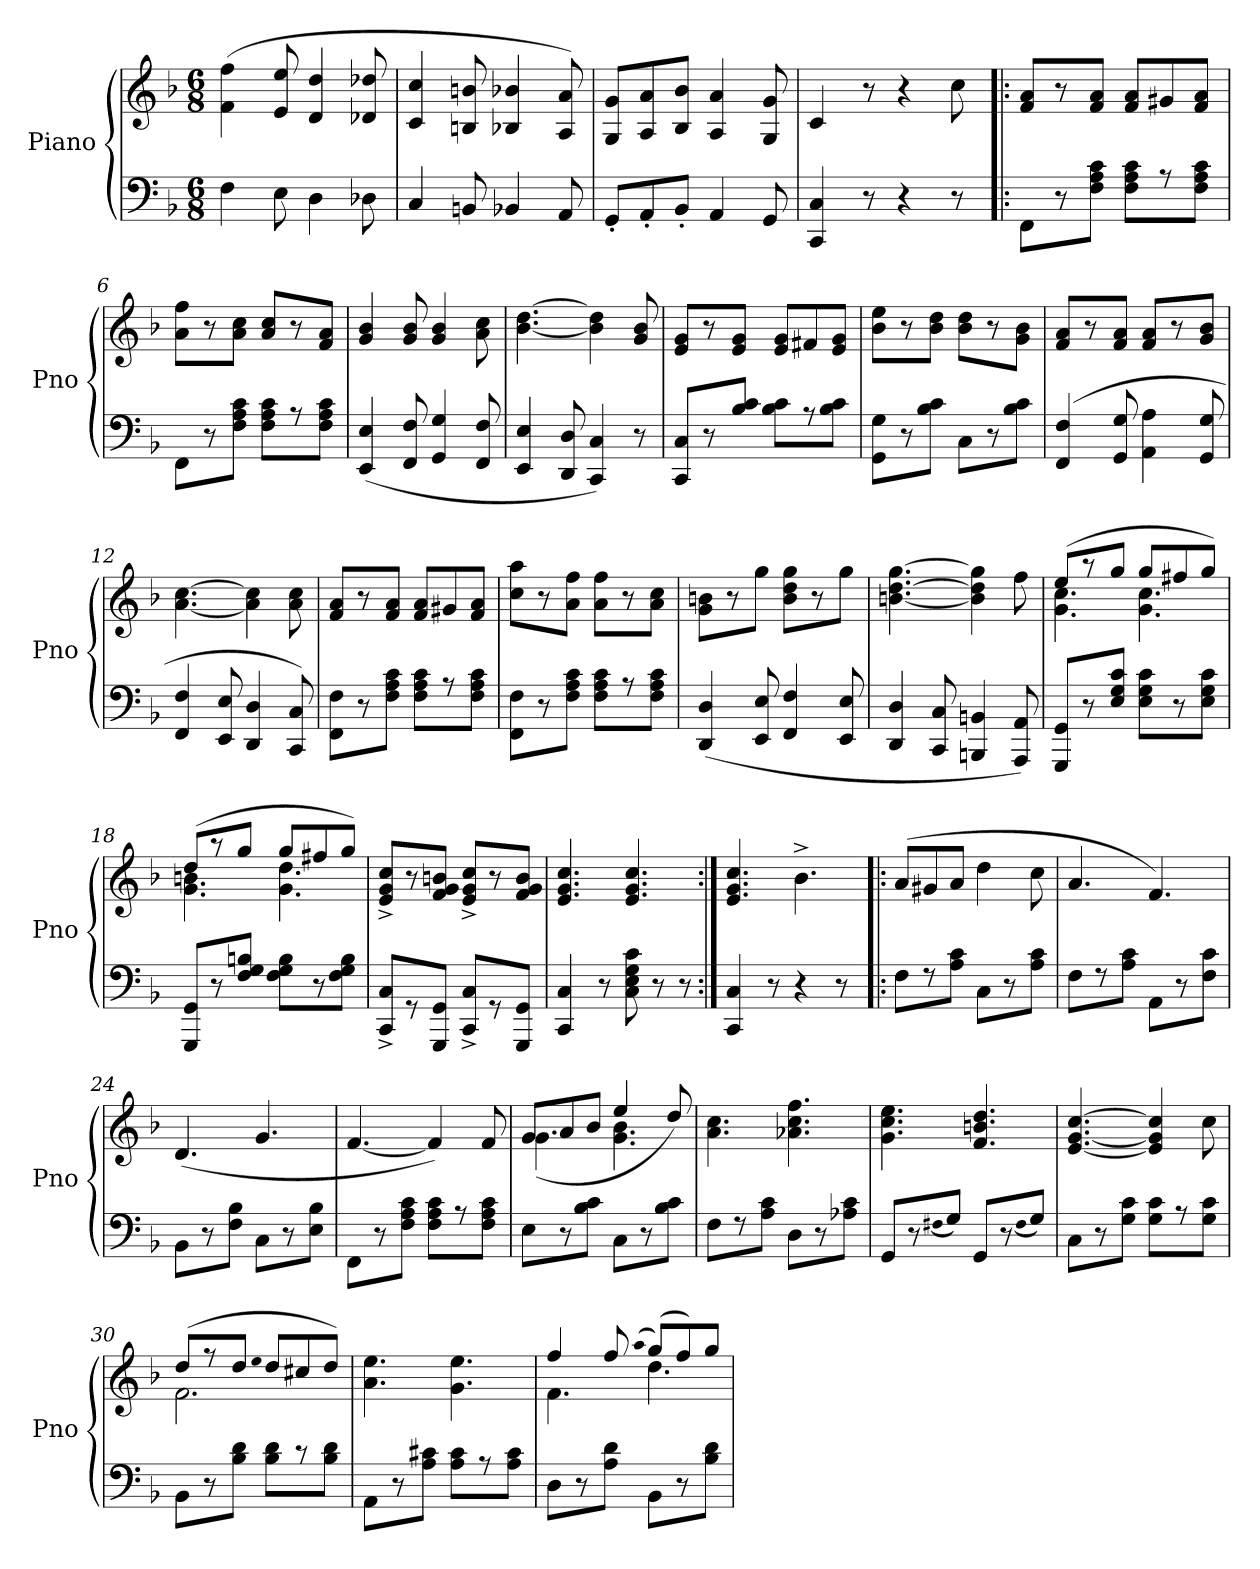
**kern	**kern
*part1	*part1
*staff2	*staff1
*I"Piano	*
*I'Pno	*
*clefF4	*clefG2
*k[b-]	*k[b-]
*F:	*F:
*M6/8	*M6/8
*MM180	*MM180
=1	=1
4F\	(4f\ 4ff\
8E\	8e/ 8ee/
4D\	4d/ 4dd/
8D-X\	8d-X/ 8dd-X/
=2	=2
4C/	4c/ 4cc/
8BBn/	8Bn/ 8bn/
4BB-X/	4B-X/ 4b-X/
8AA/	8A/ 8a/)
=3	=3
8GG'/L	8G/ 8g/L
8AA'/	8A/ 8a/
8BB-'/J	8B-/ 8b-/J
4AA/	4A/ 4a/
8GG/	8G/ 8g/
=4	=4
4CC/ 4C/	4c/
8r	8r
4r	4r
8r	8cc\
=5!|:	=5!|:
8FF\L	8f/ 8a/L
8r	8r
8F\ 8A\ 8c\J	8f/ 8a/J
8F\ 8A\ 8c\L	8f/ 8a/L
8r	8g#X/
8F\ 8A\ 8c\J	8f/ 8a/J
=6	=6
8FF\L	8a\ 8ff\L
8r	8r
8F\ 8A\ 8c\J	8a\ 8cc\J
8F\ 8A\ 8c\L	8a/ 8cc/L
8r	8r
8F\ 8A\ 8c\J	8f/ 8a/J
=7	=7
(4EE/ 4E/	4g/ 4b-/
8FF/ 8F/	8g/ 8b-/
4GG/ 4G/	4g/ 4b-/
8FF/ 8F/	8a\ 8cc\
=8	=8
4EE/ 4E/	[4.b-\ [4.dd\
8DD/ 8D/	.
4CC/ 4C/)	4b-]\ 4dd]\
8r	8g/ 8b-/
=9	=9
8CC/ 8C/L	8e/ 8g/L
8r	8r
8B-/ 8c/J	8e/ 8g/J
8B-\ 8c\L	8e/ 8g/L
8r	8f#X/
8B-\ 8c\J	8e/ 8g/J
=10	=10
8GG\ 8G\L	8b-\ 8ee\L
8r	8r
8B-\ 8c\J	8b-\ 8dd\J
8C\L	8b-\ 8dd\L
8r	8r
8B-\ 8c\J	8g\ 8b-\J
=11	=11
(4FF/ 4F/	8f/ 8a/L
.	8r
8GG/ 8G/	8f/ 8a/J
4AA\ 4A\	8f/ 8a/L
.	8r
8GG/ 8G/	8g/ 8b-/J
=12	=12
4FF/ 4F/	[4.a\ [4.cc\
8EE/ 8E/	.
4DD/ 4D/	4a]\ 4cc]\
8CC/ 8C/)	8a\ 8cc\
=13	=13
8FF\ 8F\L	8f/ 8a/L
8r	8r
8F\ 8A\ 8c\J	8f/ 8a/J
8F\ 8A\ 8c\L	8f/ 8a/L
8r	8g#X/
8F\ 8A\ 8c\J	8f/ 8a/J
=14	=14
8FF\ 8F\L	8cc\ 8aa\L
8r	8r
8F\ 8A\ 8c\J	8a\ 8ff\J
8F\ 8A\ 8c\L	8a\ 8ff\L
8r	8r
8F\ 8A\ 8c\J	8a\ 8cc\J
=15	=15
(4DD/ 4D/	8g\ 8bn\L
.	8r
8EE/ 8E/	8gg\J
4FF/ 4F/	8b\ 8dd\ 8gg\L
.	8r
8EE/ 8E/	8gg\J
=16	=16
4DD/ 4D/	[4.bn\ [4.dd\ [4.gg\
8CC/ 8C/	.
4BBBn/ 4BBn/	4b]\ 4dd]\ 4gg]\
8AAA/ 8AA/)	8ff\
=17	=17
*	*^
8GGG/ 8GG/L	(8ee/L	4.g\ 4.cc\
8r	8r	.
8E/ 8G/ 8c/J	8gg/J	.
8E\ 8G\ 8c\L	8gg/L	4.g\ 4.cc\
8r	8ff#X/	.
8E\ 8G\ 8c\J	8gg/J)	.
=18	=18	=18
8GGG/ 8GG/L	(8dd/L	4.g\ 4.bn\
8r	8r	.
8F/ 8G/ 8Bn/J	8gg/J	.
8F\ 8G\ 8B\L	8gg/L	4.g\ 4.dd\
8r	8ff#X/	.
8F\ 8G\ 8B\J	8gg/J)	.
*	*v	*v
=19	=19
8CC^/ 8C^/L	8e^/ 8g^/ 8cc^/L
8r	8r
8GGG/ 8GG/J	8f/ 8g/ 8bn/J
8CC^/ 8C^/L	8e^/ 8g^/ 8cc^/L
8r	8r
8GGG/ 8GG/J	8f/ 8g/ 8b/J
=20	=20
4CC/ 4C/	4.e/ 4.g/ 4.cc/
8r	.
8C\ 8E\ 8G\ 8c\	4.e/ 4.g/ 4.cc/
8r	.
8r	.
=21:|!	=21:|!
4CC/ 4C/	4.e/ 4.g/ 4.cc/
8r	.
4r	4.b-^\
8r	.
=22!|:	=22!|:
8F\L	(8a/L
8r	8g#X/
8A\ 8c\J	8a/J
8C\L	4dd\
8r	.
8A\ 8c\J	8cc\
=23	=23
8F\L	4.a/
8r	.
8A\ 8c\J	.
8AA\L	4.f/)
8r	.
8F\ 8c\J	.
=24	=24
8BB-\L	(4.d/
8r	.
8F\ 8B-\J	.
8C\L	4.g/
8r	.
8E\ 8B-\J	.
=25	=25
8FF\L	[4.f/
8r	.
8F\ 8A\ 8c\J	.
8F\ 8A\ 8c\L	4f/])
8r	.
8F\ 8A\ 8c\J	8f/
=26	=26
*	*^
8E\L	8g/L	(4.g\
8r	8a/	.
8B-\ 8c\J	8b-/J	.
8C\L	4ee/	4.g\ 4.b-\
8r	.	.
8B-\ 8c\J	8dd/)	.
*	*v	*v
=27	=27
8F\L	4.a\ 4.cc\
8r	.
8A\ 8c\J	.
8D\L	4.a-X\ 4.cc\ 4.ff\
8r	.
8A-X\ 8c\J	.
=28	=28
8GG/L	4.g\ 4.cc\ 4.ee\
8r	.
(qF#X	.
8G/J)	.
8GG/L	4.f/ 4.bn/ 4.dd/
8r	.
(qF#	.
8G/J)	.
=29	=29
8C\L	[4.e/ [4.g/ [4.cc/
8r	.
8G\ 8c\J	.
8G\ 8c\L	4e]/ 4g]/ 4cc]/
8r	.
8G\ 8c\J	8cc\
=30	=30
*	*^
8BB-\L	(8dd/L	2.f\
8r	8r	.
8B-\ 8d\J	8dd/J	.
.	qee	.
8B-\ 8d\L	8dd/L	.
8r	8cc#X/	.
8B-\ 8d\J	8dd/J)	.
*	*v	*v
=31	=31
8AA\L	4.a\ 4.ee\
8r	.
8A\ 8c#X\J	.
8A\ 8c#\L	4.g\ 4.ee\
8r	.
8A\ 8c#\J	.
=32	=32
*	*^
8D\L	4ff/	4.f\
8r	.	.
8A\ 8d\J	8ff/	.
.	(qaa	.
8BB-\L	(8gg/L)	4.dd\
8r	8ff/)	.
8B-\ 8d\J	8gg/J	.
*	*v	*v
=	=
*-	*-
